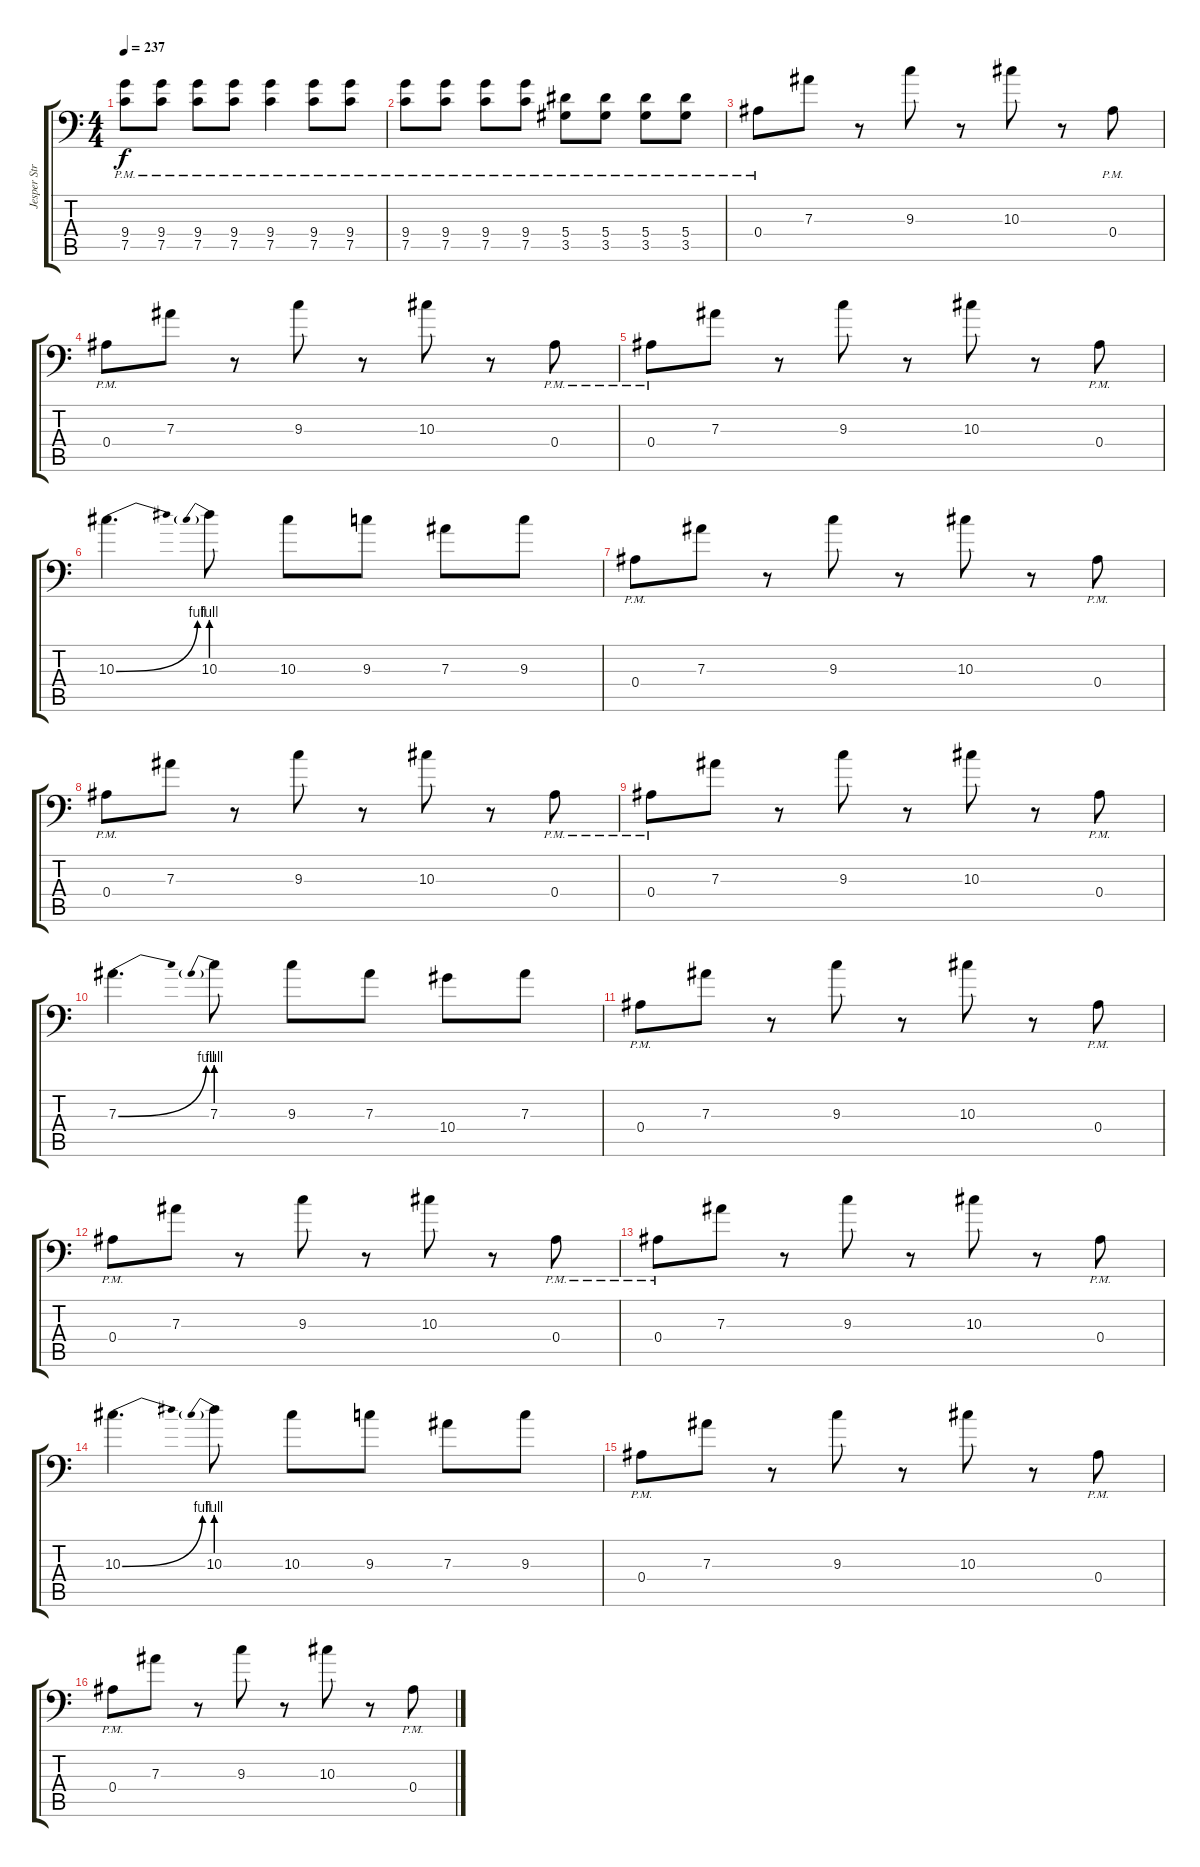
\track ("Jesper Strömblad" "Jesper Str") {instrument distortionguitar}
\staff {score tabs}
\tuning (C4 G3 Eb3 Bb2 F2 Bb1) {hide}
\ts (4 4)
\tempo 237
\clef f4
\ks c
(9.4{pm} 7.5{pm}).8{dy f} (9.4{pm} 7.5{pm}).8 (9.4{pm} 7.5{pm}).8 (9.4{pm} 7.5{pm}).8 (9.4{pm} 7.5{pm}).4 (9.4{pm} 7.5{pm}).8 (9.4{pm} 7.5{pm}).8 |
(9.4{pm} 7.5{pm}).8 (9.4{pm} 7.5{pm}).8 (9.4{pm} 7.5{pm}).8 (9.4{pm} 7.5{pm}).8 (5.4{pm} 3.5{pm}).8 (5.4{pm} 3.5{pm}).8 (5.4{pm} 3.5{pm}).8 (5.4{pm} 3.5{pm}).8 |
0.4{pm}.8 7.3.8 r.8 9.3.8 r.8 10.3.8 r.8 0.4{pm}.8 |
0.4{pm}.8 7.3.8 r.8 9.3.8 r.8 10.3.8 r.8 0.4{pm}.8 |
0.4{pm}.8 7.3.8 r.8 9.3.8 r.8 10.3.8 r.8 0.4{pm}.8 |
10.3{be (bend 0 0 60 4)}.4{d} 10.3{be (prebend 0 4 60 4)}.8 10.3.8 9.3.8 7.3.8 9.3.8 |
0.4{pm}.8 7.3.8 r.8 9.3.8 r.8 10.3.8 r.8 0.4{pm}.8 |
0.4{pm}.8 7.3.8 r.8 9.3.8 r.8 10.3.8 r.8 0.4{pm}.8 |
0.4{pm}.8 7.3.8 r.8 9.3.8 r.8 10.3.8 r.8 0.4{pm}.8 |
7.3{be (bend 0 0 60 4)}.4{d} 7.3{be (prebend 0 4 60 4)}.8 9.3.8 7.3.8 10.4.8 7.3.8 |
0.4{pm}.8 7.3.8 r.8 9.3.8 r.8 10.3.8 r.8 0.4{pm}.8 |
0.4{pm}.8 7.3.8 r.8 9.3.8 r.8 10.3.8 r.8 0.4{pm}.8 |
0.4{pm}.8 7.3.8 r.8 9.3.8 r.8 10.3.8 r.8 0.4{pm}.8 |
10.3{be (bend 0 0 60 4)}.4{d} 10.3{be (prebend 0 4 60 4)}.8 10.3.8 9.3.8 7.3.8 9.3.8 |
0.4{pm}.8 7.3.8 r.8 9.3.8 r.8 10.3.8 r.8 0.4{pm}.8 |
0.4{pm}.8 7.3.8 r.8 9.3.8 r.8 10.3.8 r.8 0.4{pm}.8
